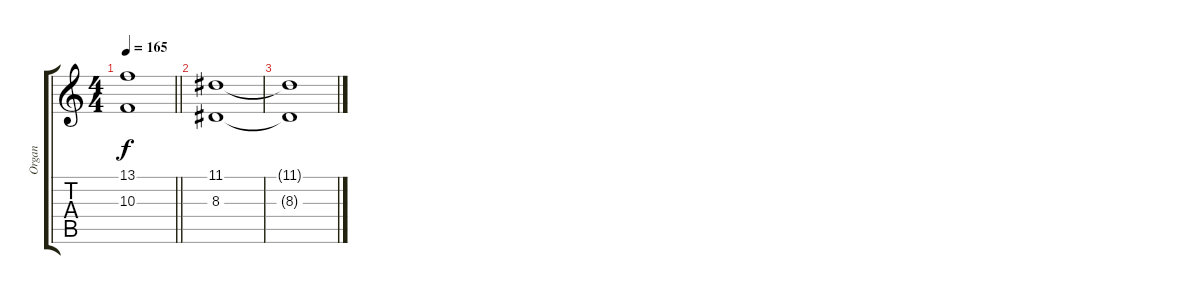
\track ("Organ" "Organ") {instrument drawbarorgan}
\staff {score tabs}
\tuning (E4 B3 G3 D3 A2 E2) {hide}
\ts (4 4)
\tempo 165
\clef g2
\barLineRight lightlight
\ks c
(13.1{t} 10.3{t}).1{dy f} |
(11.1 8.3).1 |
(11.1{t} 8.3{t}).1
